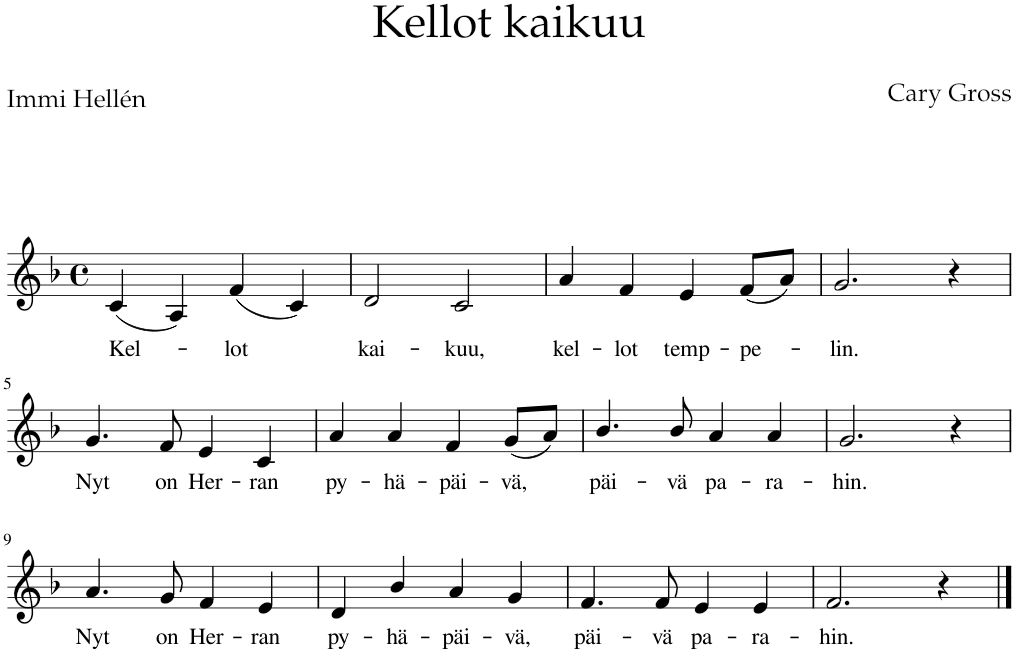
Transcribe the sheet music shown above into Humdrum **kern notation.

**kern	**text
*part1	*part1
*staff1	*staff1
*clefG2	*
*k[b-]	*
*M4/4	*
*met(c)	*
=1	=1
!	!LO:LY:b
(4c/	Kel-
4A/)	.
!	!LO:LY:b
(4f/	-lot
4c/)	.
=2	=2
!	!LO:LY:b
2d/	kai-
!	!LO:LY:b
2c/	-kuu,
=3	=3
!	!LO:LY:b
4a/	kel-
!	!LO:LY:b
4f/	-lot
!	!LO:LY:b
4e/	temp-
!	!LO:LY:b
(8f/L	-pe-
8a/J)	.
=4	=4
!	!LO:LY:b
2.g/	-lin.
4r	.
!!LO:LB:g=z
=5	=5
!	!LO:LY:b
4.g/	Nyt
!	!LO:LY:b
8f/	on
!	!LO:LY:b
4e/	Her-
!	!LO:LY:b
4c/	-ran
=6	=6
!	!LO:LY:b
4a/	py-
!	!LO:LY:b
4a/	-hä-
!	!LO:LY:b
4f/	-päi-
!	!LO:LY:b
(8g/L	-vä,
8a/J)	.
=7	=7
!	!LO:LY:b
4.b-/	päi-
!	!LO:LY:b
8b-/	-vä
!	!LO:LY:b
4a/	pa-
!	!LO:LY:b
4a/	-ra-
=8	=8
!	!LO:LY:b
2.g/	-hin.
4r	.
!!LO:LB:g=z
=9	=9
!	!LO:LY:b
4.a/	Nyt
!	!LO:LY:b
8g/	on
!	!LO:LY:b
4f/	Her-
!	!LO:LY:b
4e/	-ran
=10	=10
!	!LO:LY:b
4d/	py-
!	!LO:LY:b
4b-/	-hä-
!	!LO:LY:b
4a/	-päi-
!	!LO:LY:b
4g/	-vä,
=11	=11
!	!LO:LY:b
4.f/	päi-
!	!LO:LY:b
8f/	-vä
!	!LO:LY:b
4e/	pa-
!	!LO:LY:b
4e/	-ra-
=12	=12
!	!LO:LY:b
2.f/	-hin.
4r	.
==	==
*-	*-
